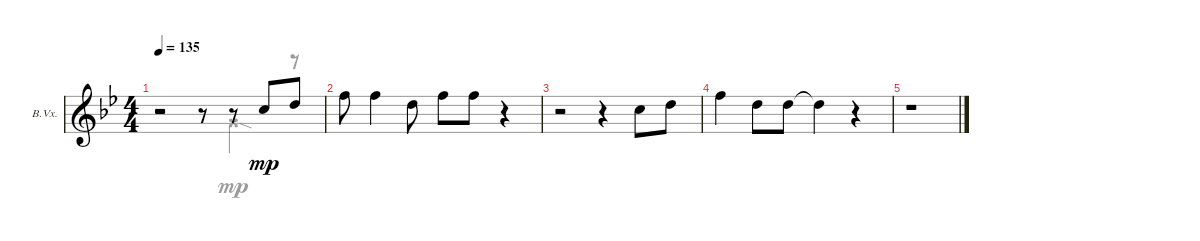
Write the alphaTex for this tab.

\defaultSystemsLayout 4
\bracketExtendMode groupsimilarinstruments
\firstSystemTrackNameOrientation horizontal
\otherSystemsTrackNameOrientation horizontal
\track ("Back Vocals" "B.Vx.") {instrument acousticguitarsteel}
\staff {score}
\tuning (E4 B3 G3 D3 A2 E2)
\voice
\ts (4 4)
\tempo 135
\clef g2
\ks bb
r.2{dy mp} r.8 r.8{beam merge} 1.2.8{beam merge} 3.2.8 |
1.1.8 1.1.4 3.2.8 1.1.8 1.1.8 r.4 |
r.2 r.4 1.2.8 3.2.8 |
1.1.4 3.2.8 3.2.8 3.2{t}.4 r.4 |
r.1
\voice
\clef g2
\ottava regular
\simile none
\ks bb
r.2{dy mp} r.8 5.4{sod x}.4 r.8 |
|
|
|
